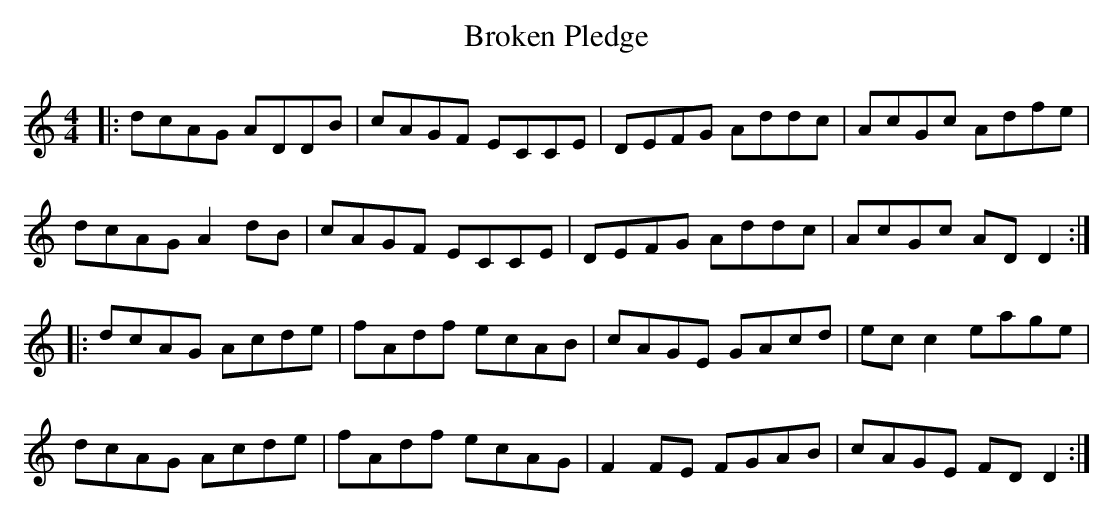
X:1
T:Broken Pledge
M:4/4
L:1/8
K:Ddor
|:dcAG ADDB|cAGF ECCE|DEFG Addc|AcGc Adfe|
dcAG A2dB|cAGF ECCE|DEFG Addc|AcGc ADD2:|
|:dcAG Acde|fAdf ecAB|cAGE GAcd|ecc2 eage|
dcAG Acde|fAdf ecAG|F2FE FGAB|cAGE FDD2:|
